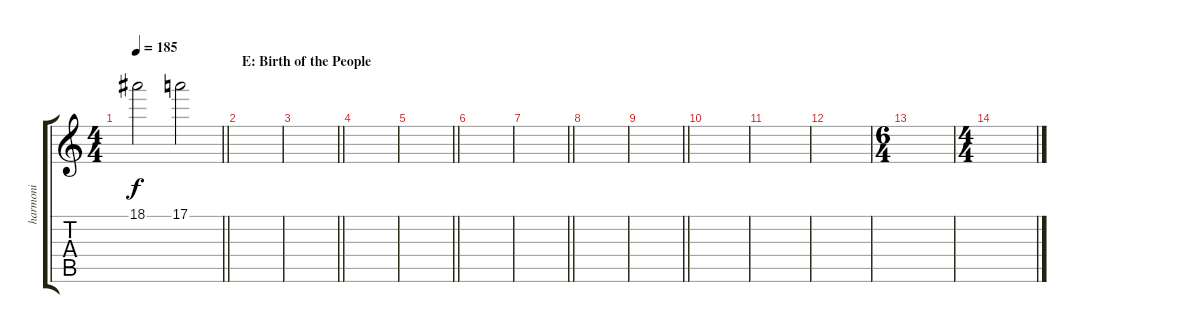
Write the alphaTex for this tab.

\track ("harmoni" "harmoni") {instrument distortionguitar}
\staff {score tabs}
\tuning (E4 B3 G3 D3 A2 E2) {hide}
\ts (4 4)
\tempo 185
\clef g2
\barLineRight lightlight
\ks c
18.1.2{dy f} 17.1.2 |
\section ("" "E: Birth of the People")
|
\barLineRight lightlight
|
|
\barLineRight lightlight
|
|
\barLineRight lightlight
|
|
\barLineRight lightlight
|
\section ("" "")
|
|
|
\ts (6 4)
|
\ts (4 4)
